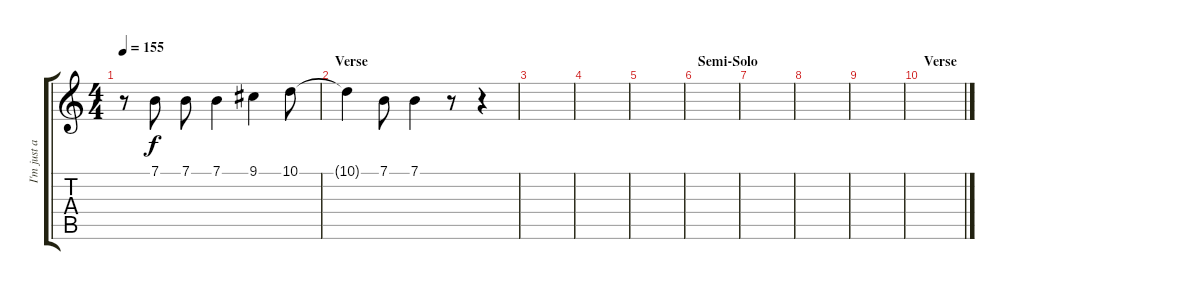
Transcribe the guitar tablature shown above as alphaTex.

\track ("I'm just a dog-eared page..." "I'm just a") {instrument lead6voice}
\staff {score tabs}
\tuning (E4 B3 G3 D3 A2 E2) {hide}
\ts (4 4)
\tempo 155
\clef g2
\ks c
r.8{dy f} 7.1.8 7.1.8 7.1.4 9.1.4 10.1.8 |
\section ("" "Verse")
10.1{t}.4 7.1.8 7.1.4 r.8 r.4 |
|
|
|
\section ("" "Semi-Solo")
|
|
|
|
\section ("" "Verse")
